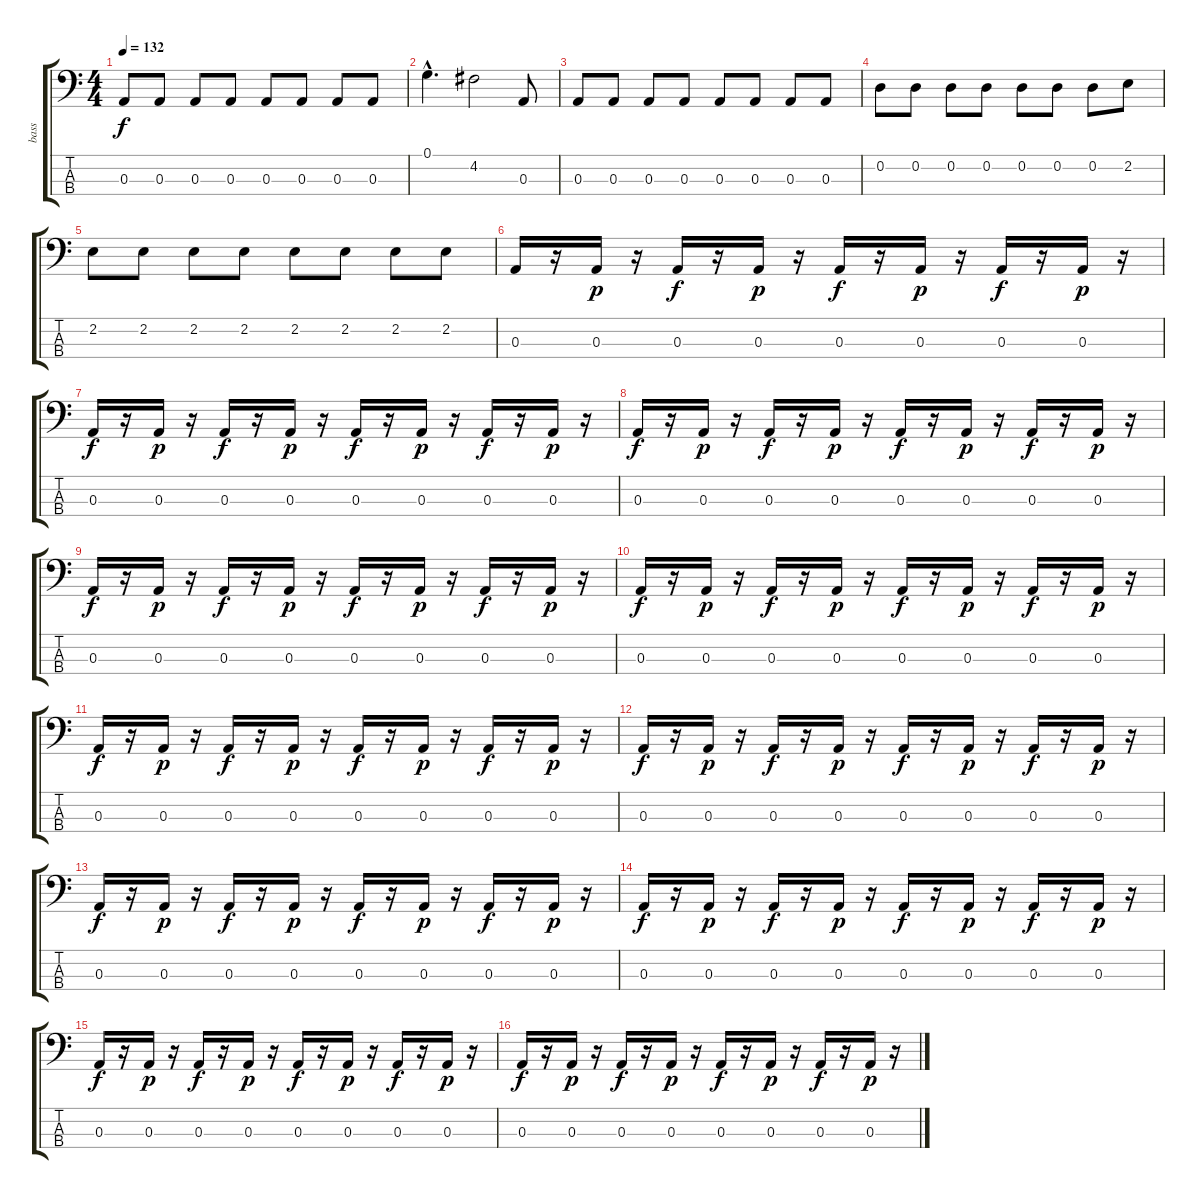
\track ("bass" "bass") {instrument electricbasspick}
\staff {score tabs}
\tuning (G2 D2 A1 E1) {hide}
\ts (4 4)
\tempo 132
\clef f4
\ks c
0.3.8{dy f} 0.3.8 0.3.8 0.3.8 0.3.8 0.3.8 0.3.8 0.3.8 |
0.1{hac}.4{d} 4.2.2 0.3.8 |
0.3.8 0.3.8 0.3.8 0.3.8 0.3.8 0.3.8 0.3.8 0.3.8 |
0.2.8 0.2.8 0.2.8 0.2.8 0.2.8 0.2.8 0.2.8 2.2.8 |
2.2.8 2.2.8 2.2.8 2.2.8 2.2.8 2.2.8 2.2.8 2.2.8 |
0.3.16 r.16 0.3.16{dy p} r.16 0.3.16{dy f} r.16 0.3.16{dy p} r.16 0.3.16{dy f} r.16 0.3.16{dy p} r.16 0.3.16{dy f} r.16 0.3.16{dy p} r.16 |
0.3.16{dy f} r.16 0.3.16{dy p} r.16 0.3.16{dy f} r.16 0.3.16{dy p} r.16 0.3.16{dy f} r.16 0.3.16{dy p} r.16 0.3.16{dy f} r.16 0.3.16{dy p} r.16 |
0.3.16{dy f} r.16 0.3.16{dy p} r.16 0.3.16{dy f} r.16 0.3.16{dy p} r.16 0.3.16{dy f} r.16 0.3.16{dy p} r.16 0.3.16{dy f} r.16 0.3.16{dy p} r.16 |
0.3.16{dy f} r.16 0.3.16{dy p} r.16 0.3.16{dy f} r.16 0.3.16{dy p} r.16 0.3.16{dy f} r.16 0.3.16{dy p} r.16 0.3.16{dy f} r.16 0.3.16{dy p} r.16 |
0.3.16{dy f} r.16 0.3.16{dy p} r.16 0.3.16{dy f} r.16 0.3.16{dy p} r.16 0.3.16{dy f} r.16 0.3.16{dy p} r.16 0.3.16{dy f} r.16 0.3.16{dy p} r.16 |
0.3.16{dy f} r.16 0.3.16{dy p} r.16 0.3.16{dy f} r.16 0.3.16{dy p} r.16 0.3.16{dy f} r.16 0.3.16{dy p} r.16 0.3.16{dy f} r.16 0.3.16{dy p} r.16 |
0.3.16{dy f} r.16 0.3.16{dy p} r.16 0.3.16{dy f} r.16 0.3.16{dy p} r.16 0.3.16{dy f} r.16 0.3.16{dy p} r.16 0.3.16{dy f} r.16 0.3.16{dy p} r.16 |
0.3.16{dy f} r.16 0.3.16{dy p} r.16 0.3.16{dy f} r.16 0.3.16{dy p} r.16 0.3.16{dy f} r.16 0.3.16{dy p} r.16 0.3.16{dy f} r.16 0.3.16{dy p} r.16 |
0.3.16{dy f} r.16 0.3.16{dy p} r.16 0.3.16{dy f} r.16 0.3.16{dy p} r.16 0.3.16{dy f} r.16 0.3.16{dy p} r.16 0.3.16{dy f} r.16 0.3.16{dy p} r.16 |
0.3.16{dy f} r.16 0.3.16{dy p} r.16 0.3.16{dy f} r.16 0.3.16{dy p} r.16 0.3.16{dy f} r.16 0.3.16{dy p} r.16 0.3.16{dy f} r.16 0.3.16{dy p} r.16 |
0.3.16{dy f} r.16 0.3.16{dy p} r.16 0.3.16{dy f} r.16 0.3.16{dy p} r.16 0.3.16{dy f} r.16 0.3.16{dy p} r.16 0.3.16{dy f} r.16 0.3.16{dy p} r.16
